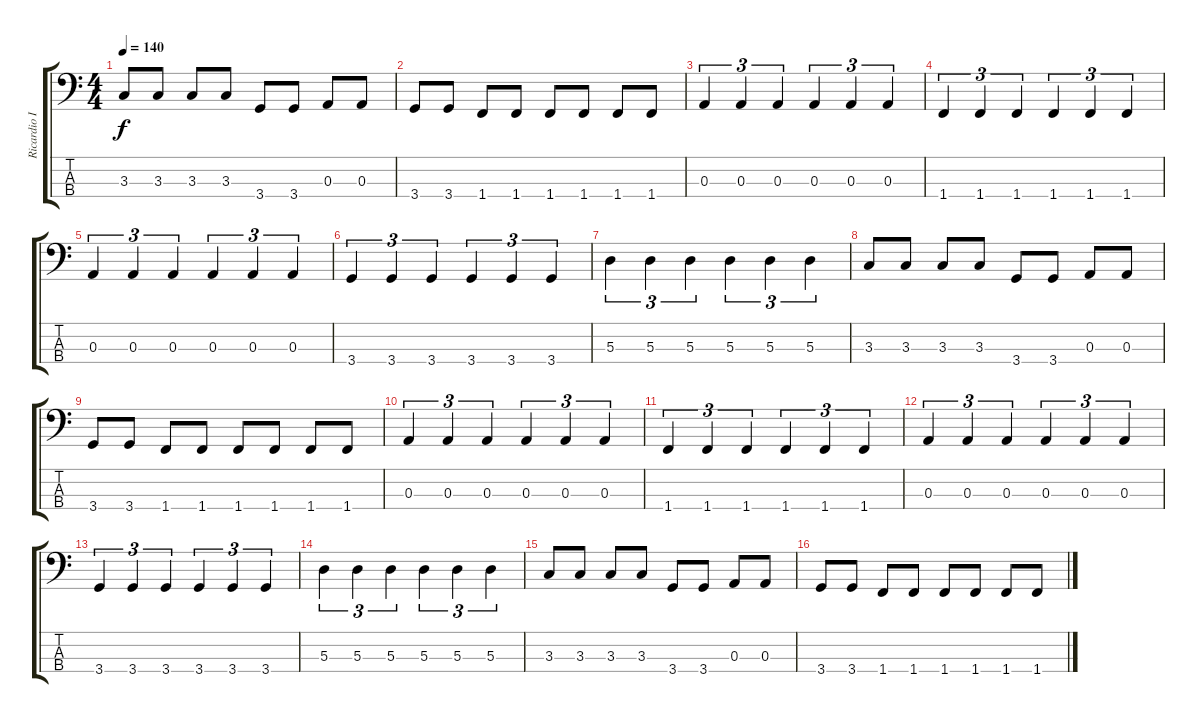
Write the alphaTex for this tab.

\track ("Ricardio Iorio (Bajo)" "Ricardio I") {instrument electricbasspick}
\staff {score tabs}
\tuning (G2 D2 A1 E1) {hide}
\ts (4 4)
\tempo 140
\clef f4
\ks c
3.3.8{dy f} 3.3.8 3.3.8 3.3.8 3.4.8 3.4.8 0.3.8 0.3.8 |
3.4.8 3.4.8 1.4.8 1.4.8 1.4.8 1.4.8 1.4.8 1.4.8 |
0.3.4{tu (3 2)} 0.3.4{tu (3 2)} 0.3.4{tu (3 2)} 0.3.4{tu (3 2)} 0.3.4{tu (3 2)} 0.3.4{tu (3 2)} |
1.4.4{tu (3 2)} 1.4.4{tu (3 2)} 1.4.4{tu (3 2)} 1.4.4{tu (3 2)} 1.4.4{tu (3 2)} 1.4.4{tu (3 2)} |
0.3.4{tu (3 2)} 0.3.4{tu (3 2)} 0.3.4{tu (3 2)} 0.3.4{tu (3 2)} 0.3.4{tu (3 2)} 0.3.4{tu (3 2)} |
3.4.4{tu (3 2)} 3.4.4{tu (3 2)} 3.4.4{tu (3 2)} 3.4.4{tu (3 2)} 3.4.4{tu (3 2)} 3.4.4{tu (3 2)} |
5.3.4{tu (3 2)} 5.3.4{tu (3 2)} 5.3.4{tu (3 2)} 5.3.4{tu (3 2)} 5.3.4{tu (3 2)} 5.3.4{tu (3 2)} |
3.3.8 3.3.8 3.3.8 3.3.8 3.4.8 3.4.8 0.3.8 0.3.8 |
3.4.8 3.4.8 1.4.8 1.4.8 1.4.8 1.4.8 1.4.8 1.4.8 |
0.3.4{tu (3 2)} 0.3.4{tu (3 2)} 0.3.4{tu (3 2)} 0.3.4{tu (3 2)} 0.3.4{tu (3 2)} 0.3.4{tu (3 2)} |
1.4.4{tu (3 2)} 1.4.4{tu (3 2)} 1.4.4{tu (3 2)} 1.4.4{tu (3 2)} 1.4.4{tu (3 2)} 1.4.4{tu (3 2)} |
0.3.4{tu (3 2)} 0.3.4{tu (3 2)} 0.3.4{tu (3 2)} 0.3.4{tu (3 2)} 0.3.4{tu (3 2)} 0.3.4{tu (3 2)} |
3.4.4{tu (3 2)} 3.4.4{tu (3 2)} 3.4.4{tu (3 2)} 3.4.4{tu (3 2)} 3.4.4{tu (3 2)} 3.4.4{tu (3 2)} |
5.3.4{tu (3 2)} 5.3.4{tu (3 2)} 5.3.4{tu (3 2)} 5.3.4{tu (3 2)} 5.3.4{tu (3 2)} 5.3.4{tu (3 2)} |
3.3.8 3.3.8 3.3.8 3.3.8 3.4.8 3.4.8 0.3.8 0.3.8 |
3.4.8 3.4.8 1.4.8 1.4.8 1.4.8 1.4.8 1.4.8 1.4.8
